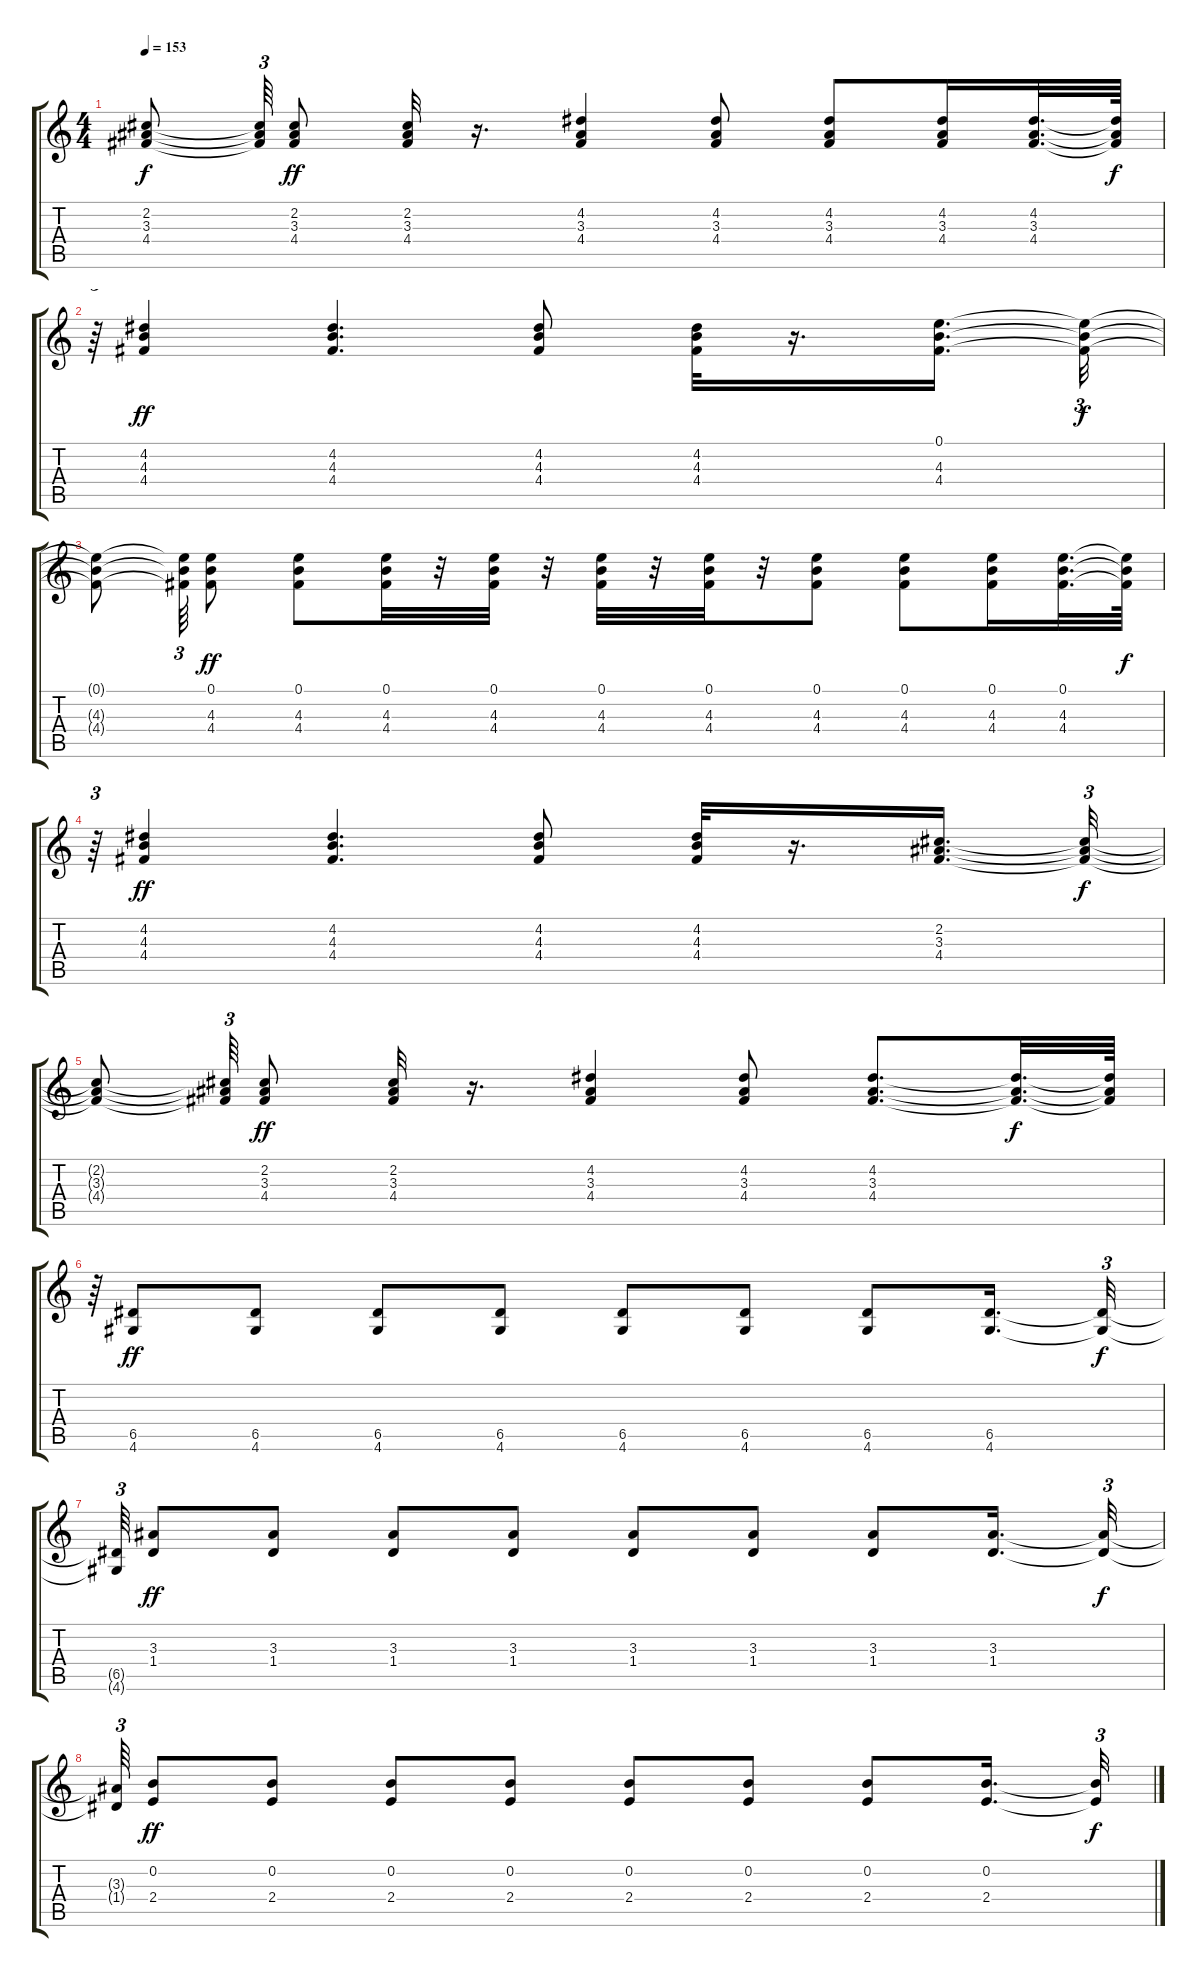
\track "" {instrument acousticguitarsteel}
\staff {score tabs}
\tuning (E4 B3 G3 D3 A2 E2) {hide}
\ts (4 4)
\tempo 153
\clef g2
\ks c
(2.2{t} 3.3{t} 4.4{t}).8{dy f} (2.2{t} 3.3{t} 4.4{t}).64{tu (3 2)} (2.2 3.3 4.4).8{dy ff} (2.2 3.3 4.4).32 r.16{d} (4.2 3.3 4.4).4 (4.2 3.3 4.4).8 (4.2 3.3 4.4).8 (4.2 3.3 4.4).16 (4.2 3.3 4.4).32{d} (4.2{t} 3.3{t} 4.4{t}).64{dy f} |
r.64{tu (3 2)} (4.2 4.3 4.4).4{dy ff} (4.2 4.3 4.4).4{d} (4.2 4.3 4.4).8 (4.2 4.3 4.4).32 r.16{d} (0.1 4.3 4.4).16{d} (0.1{t} 4.3{t} 4.4{t}).32{tu (3 2) dy f} |
(0.1{t} 4.3{t} 4.4{t}).8 (0.1{t} 4.3{t} 4.4{t}).64{tu (3 2)} (0.1 4.3 4.4).8{dy ff} (0.1 4.3 4.4).8 (0.1 4.3 4.4).32 r.32 (0.1 4.3 4.4).32 r.32 (0.1 4.3 4.4).32 r.32 (0.1 4.3 4.4).32 r.32 (0.1 4.3 4.4).8 (0.1 4.3 4.4).8 (0.1 4.3 4.4).16 (0.1 4.3 4.4).32{d} (0.1{t} 4.3{t} 4.4{t}).64{dy f} |
r.64{tu (3 2)} (4.2 4.3 4.4).4{dy ff} (4.2 4.3 4.4).4{d} (4.2 4.3 4.4).8 (4.2 4.3 4.4).32 r.16{d} (2.2 3.3 4.4).16{d} (2.2{t} 3.3{t} 4.4{t}).32{tu (3 2) dy f} |
(2.2{t} 3.3{t} 4.4{t}).8 (2.2{t} 3.3{t} 4.4{t}).64{tu (3 2)} (2.2 3.3 4.4).8{dy ff} (2.2 3.3 4.4).32 r.16{d} (4.2 3.3 4.4).4 (4.2 3.3 4.4).8 (4.2 3.3 4.4).8{d} (4.2{t} 3.3{t} 4.4{t}).32{d dy f} (4.2{t} 3.3{t} 4.4{t}).64 |
r.64{tu (3 2)} (6.5 4.6).8{dy ff} (6.5 4.6).8 (6.5 4.6).8 (6.5 4.6).8 (6.5 4.6).8 (6.5 4.6).8 (6.5 4.6).8 (6.5 4.6).16{d} (6.5{t} 4.6{t}).32{tu (3 2) dy f} |
(6.5{t} 4.6{t}).64{tu (3 2)} (3.3 1.4).8{dy ff} (3.3 1.4).8 (3.3 1.4).8 (3.3 1.4).8 (3.3 1.4).8 (3.3 1.4).8 (3.3 1.4).8 (3.3 1.4).16{d} (3.3{t} 1.4{t}).32{tu (3 2) dy f} |
(3.3{t} 1.4{t}).64{tu (3 2)} (0.2 2.4).8{dy ff} (0.2 2.4).8 (0.2 2.4).8 (0.2 2.4).8 (0.2 2.4).8 (0.2 2.4).8 (0.2 2.4).8 (0.2 2.4).16{d} (0.2{t} 2.4{t}).32{tu (3 2) dy f}
